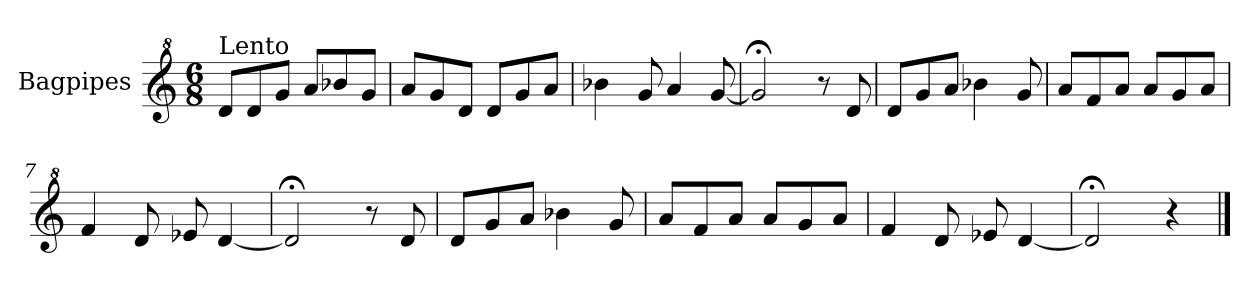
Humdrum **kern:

**kern
*part1
*staff1
*I"Bagpipes
*I'Bag
*clefG^2
*k[]
*C:
*M6/8
=1
!LO:TX:a:t=Lento
8dd/L
8dd/
8gg/J
8aa/L
8bb-X/
8gg/J
=2
8aa/L
8gg/
8dd/J
8dd/L
8gg/
8aa/J
=3
4bb-X\
8gg/
4aa/
[8gg/
=4
2gg;</]
8r
8dd/
=5
8dd/L
8gg/
8aa/J
4bb-X\
8gg/
=6
8aa/L
8ff/
8aa/J
8aa/L
8gg/
8aa/J
=7
4ff/
8dd/
8ee-X/
[4dd/
=8
2dd;</]
8r
8dd/
!!LO:LB:g=z
=9
8dd/L
8gg/
8aa/J
4bb-X\
8gg/
=10
8aa/L
8ff/
8aa/J
8aa/L
8gg/
8aa/J
=11
4ff/
8dd/
8ee-X/
[4dd/
=12
2dd;</]
4r
==
*-
